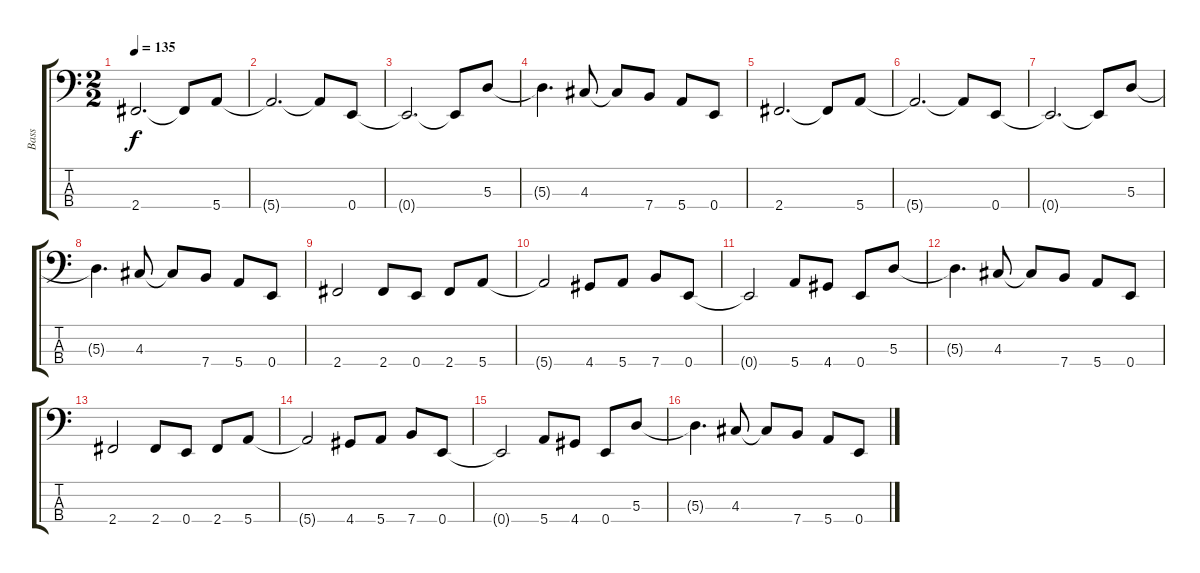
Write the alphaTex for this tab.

\track ("Bass" "Bass") {instrument electricbasspick}
\staff {score tabs}
\tuning (G2 D2 A1 E1) {hide}
\ts (2 2)
\tempo 135
\tempo 120
\tempo 135
\clef f4
\ks c
2.4.2{d dy f instrument electricbasspick} 2.4{t}.8 5.4.8 |
5.4{t}.2{d} 5.4{t}.8 0.4.8 |
0.4{t}.2{d} 0.4{t}.8 5.3.8 |
5.3{t}.4{d} 4.3.8 4.3{t}.8 7.4.8 5.4.8 0.4.8 |
2.4.2{d} 2.4{t}.8 5.4.8 |
5.4{t}.2{d} 5.4{t}.8 0.4.8 |
0.4{t}.2{d} 0.4{t}.8 5.3.8 |
5.3{t}.4{d} 4.3.8 4.3{t}.8 7.4.8 5.4.8 0.4.8 |
2.4.2 2.4.8 0.4.8 2.4.8 5.4.8 |
5.4{t}.2 4.4.8 5.4.8 7.4.8 0.4.8 |
0.4{t}.2 5.4.8 4.4.8 0.4.8 5.3.8 |
5.3{t}.4{d} 4.3.8 4.3{t}.8 7.4.8 5.4.8 0.4.8 |
2.4.2 2.4.8 0.4.8 2.4.8 5.4.8 |
5.4{t}.2 4.4.8 5.4.8 7.4.8 0.4.8 |
0.4{t}.2 5.4.8 4.4.8 0.4.8 5.3.8 |
5.3{t}.4{d} 4.3.8 4.3{t}.8 7.4.8 5.4.8 0.4.8
